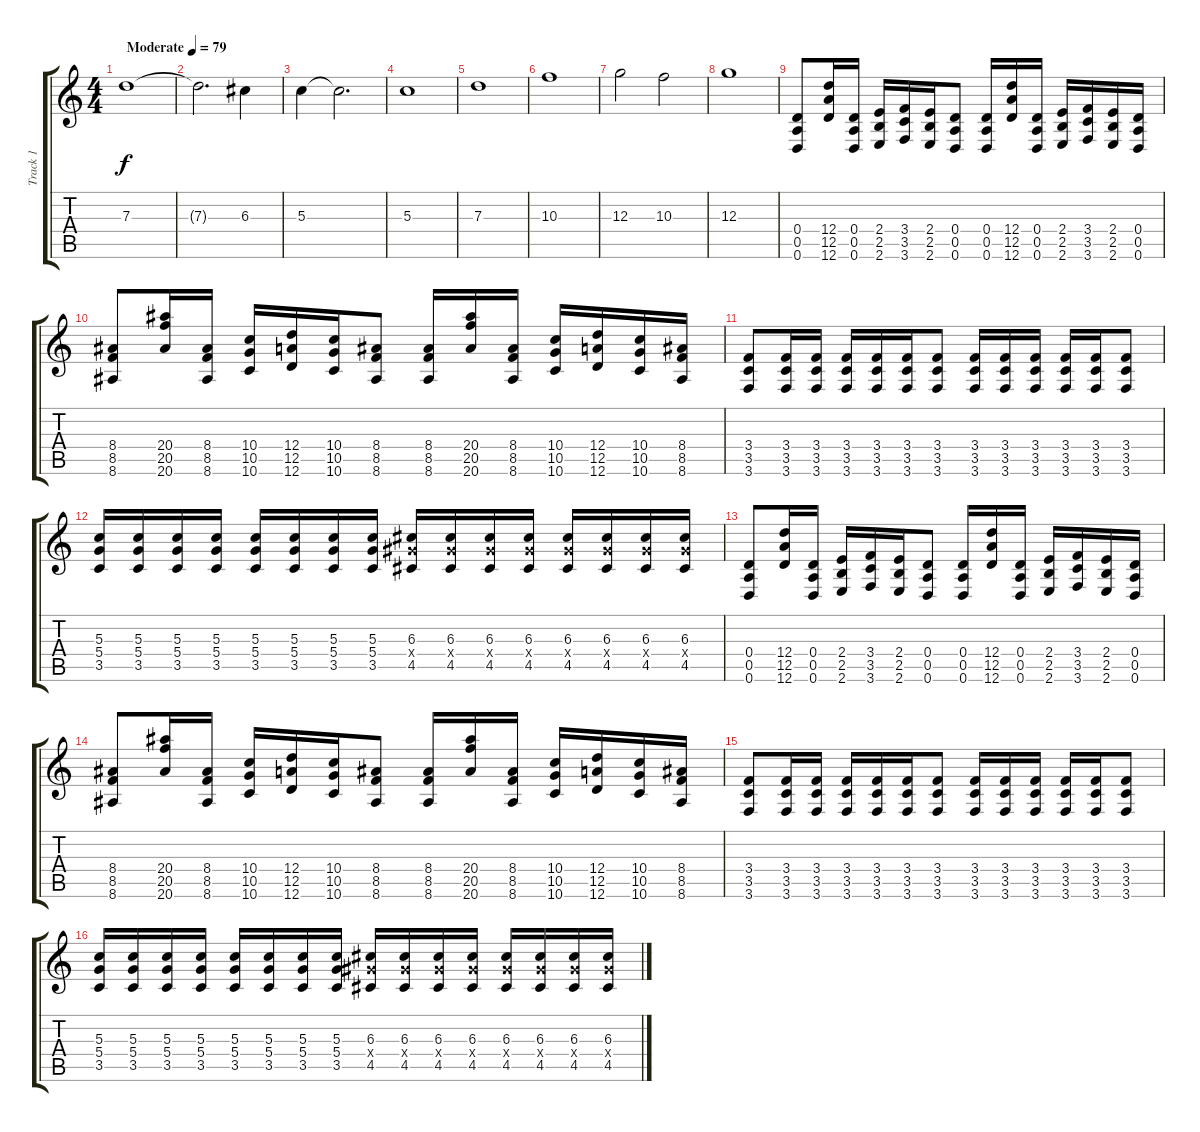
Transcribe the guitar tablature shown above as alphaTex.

\track ("Track 1" "Track 1") {instrument distortionguitar}
\staff {score tabs}
\tuning (E4 B3 G3 D3 A2 D2) {hide}
\ts (4 4)
\tempo (79 "Moderate")
\clef g2
\ks c
7.3.1{dy f instrument distortionguitar} |
7.3{t}.2{d} 6.3.4 |
5.3.4 5.3{t}.2{d} |
5.3.1 |
7.3.1 |
10.3.1 |
12.3.2 10.3.2 |
12.3.1 |
(0.4 0.5 0.6).8 (12.4 12.5 12.6).16 (0.4 0.5 0.6).16 (2.4 2.5 2.6).16 (3.4 3.5 3.6).16 (2.4 2.5 2.6).16 (0.4 0.5 0.6).8 (0.4 0.5 0.6).16 (12.4 12.5 12.6).16 (0.4 0.5 0.6).16 (2.4 2.5 2.6).16 (3.4 3.5 3.6).16 (2.4 2.5 2.6).16 (0.4 0.5 0.6).16 |
(8.4 8.5 8.6).8 (20.4 20.5 20.6).16 (8.4 8.5 8.6).16 (10.4 10.5 10.6).16 (12.4 12.5 12.6).16 (10.4 10.5 10.6).16 (8.4 8.5 8.6).8 (8.4 8.5 8.6).16 (20.4 20.5 20.6).16 (8.4 8.5 8.6).16 (10.4 10.5 10.6).16 (12.4 12.5 12.6).16 (10.4 10.5 10.6).16 (8.4 8.5 8.6).16 |
(3.4 3.5 3.6).8 (3.4 3.5 3.6).16 (3.4 3.5 3.6).16 (3.4 3.5 3.6).16 (3.4 3.5 3.6).16 (3.4 3.5 3.6).16 (3.4 3.5 3.6).8 (3.4 3.5 3.6).16 (3.4 3.5 3.6).16 (3.4 3.5 3.6).16 (3.4 3.5 3.6).16 (3.4 3.5 3.6).16 (3.4 3.5 3.6).8 |
(5.3 5.4 3.5).16 (5.3 5.4 3.5).16 (5.3 5.4 3.5).16 (5.3 5.4 3.5).16 (5.3 5.4 3.5).16 (5.3 5.4 3.5).16 (5.3 5.4 3.5).16 (5.3 5.4 3.5).16 (6.3 6.4{x} 4.5).16 (6.3 6.4{x} 4.5).16 (6.3 6.4{x} 4.5).16 (6.3 6.4{x} 4.5).16 (6.3 6.4{x} 4.5).16 (6.3 6.4{x} 4.5).16 (6.3 6.4{x} 4.5).16 (6.3 6.4{x} 4.5).16 |
(0.4 0.5 0.6).8 (12.4 12.5 12.6).16 (0.4 0.5 0.6).16 (2.4 2.5 2.6).16 (3.4 3.5 3.6).16 (2.4 2.5 2.6).16 (0.4 0.5 0.6).8 (0.4 0.5 0.6).16 (12.4 12.5 12.6).16 (0.4 0.5 0.6).16 (2.4 2.5 2.6).16 (3.4 3.5 3.6).16 (2.4 2.5 2.6).16 (0.4 0.5 0.6).16 |
(8.4 8.5 8.6).8 (20.4 20.5 20.6).16 (8.4 8.5 8.6).16 (10.4 10.5 10.6).16 (12.4 12.5 12.6).16 (10.4 10.5 10.6).16 (8.4 8.5 8.6).8 (8.4 8.5 8.6).16 (20.4 20.5 20.6).16 (8.4 8.5 8.6).16 (10.4 10.5 10.6).16 (12.4 12.5 12.6).16 (10.4 10.5 10.6).16 (8.4 8.5 8.6).16 |
(3.4 3.5 3.6).8 (3.4 3.5 3.6).16 (3.4 3.5 3.6).16 (3.4 3.5 3.6).16 (3.4 3.5 3.6).16 (3.4 3.5 3.6).16 (3.4 3.5 3.6).8 (3.4 3.5 3.6).16 (3.4 3.5 3.6).16 (3.4 3.5 3.6).16 (3.4 3.5 3.6).16 (3.4 3.5 3.6).16 (3.4 3.5 3.6).8 |
(5.3 5.4 3.5).16 (5.3 5.4 3.5).16 (5.3 5.4 3.5).16 (5.3 5.4 3.5).16 (5.3 5.4 3.5).16 (5.3 5.4 3.5).16 (5.3 5.4 3.5).16 (5.3 5.4 3.5).16 (6.3 6.4{x} 4.5).16 (6.3 6.4{x} 4.5).16 (6.3 6.4{x} 4.5).16 (6.3 6.4{x} 4.5).16 (6.3 6.4{x} 4.5).16 (6.3 6.4{x} 4.5).16 (6.3 6.4{x} 4.5).16 (6.3 6.4{x} 4.5).16
